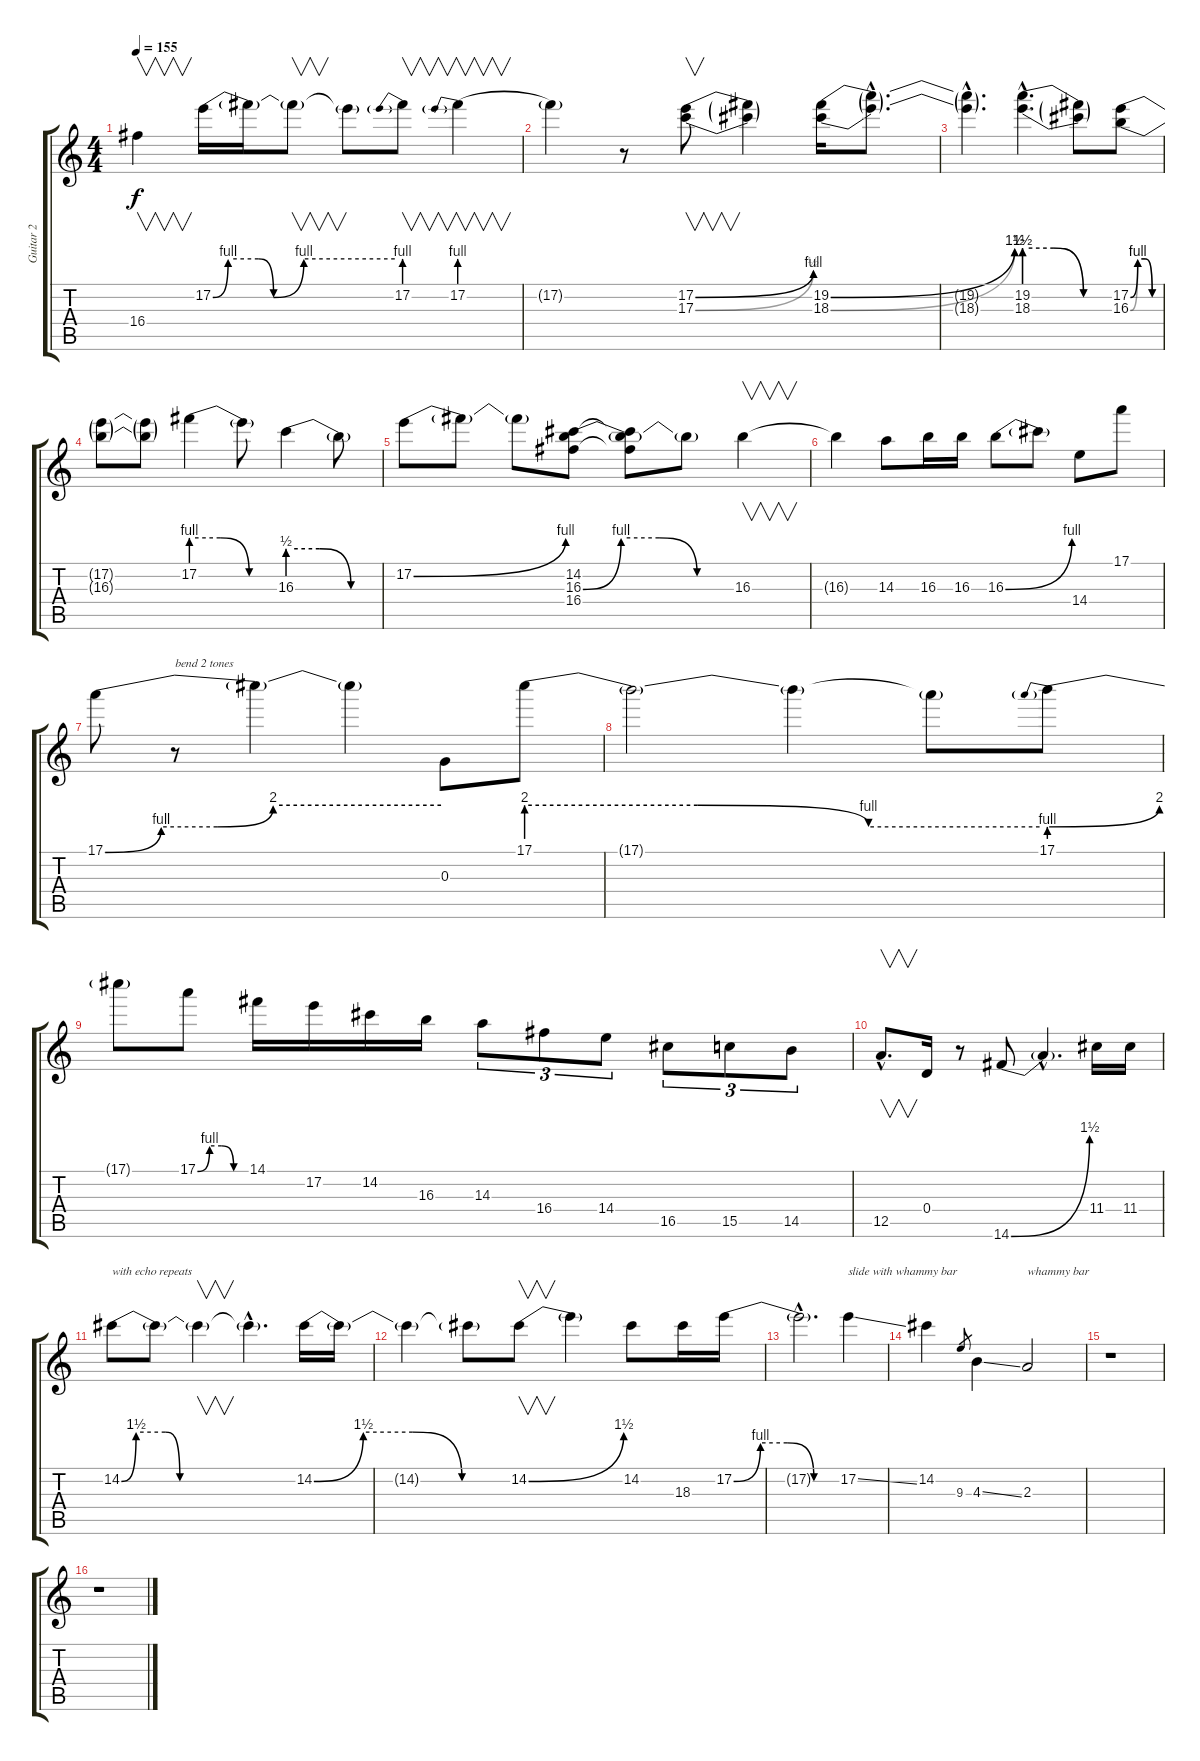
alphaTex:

\track ("Guitar 2" "Guitar 2") {instrument distortionguitar}
\staff {score tabs}
\tuning (E4 B3 G3 D3 A2 E2) {hide}
\ts (4 4)
\tempo 155
\clef g2
\ks c
16.4.4{v dy f} 17.2{be (custom 0 0 5 4 15 4 20 0 30 4 60 4)}.16 17.2{t}.16 17.2{t}.8{v} 17.2{t}.8 17.2{be (prebend 0 4 60 4)}.8{v} 17.2{be (prebend 0 4 60 4)}.4{v} |
17.2{t}.4 r.8 (17.2{be (bend 0 0 60 4)} 17.3{be (bend 0 0 60 2)}).8{v} (17.2{t} 17.3{t}).4 (19.2{be (bend 0 0 60 6)} 18.3{be (bend 0 0 60 6)}).16 (19.2{hac t} 18.3{hac t}).8{d} |
(19.2{hac t} 18.3{hac t}).4{d} (19.2{be (custom 0 6 20 6 40 0 60 0) hac} 18.3{be (custom 0 6 20 6 40 0 60 0) hac}).4{d} (19.2{t} 18.3{t}).8 (17.2{be (custom 0 0 15 4 30 4 45 0 60 0)} 16.3{be (custom 0 0 15 4 30 4 45 0 60 0)}).8 |
(17.2{t} 16.3{t}).8 (17.2{t} 16.3{t}).8 17.2{be (custom 0 4 20 4 40 0 60 0)}.4 17.2{t}.8 16.3{be (custom 0 2 20 2 40 0 60 0)}.4 16.3{t}.8 |
17.2{be (bend 0 0 60 4)}.8 17.2{t}.8 17.2{t}.8 (14.2 16.3{be (custom 0 0 15 4 30 4 45 0 60 0)} 16.4).8 (14.2{t} 16.3{t} 16.4{t}).8 16.3{t}.8 16.3.4{v} |
16.3{t}.4 14.3.8 16.3.16 16.3.16 16.3{be (bend 0 0 60 4)}.8 16.3{t}.8 14.4.8 17.1.8 |
17.1{be (custom 0 0 10 4 20 4 30 8 60 8)}.8 r.8{txt "bend 2 tones"} 17.1{t}.4 17.1{t}.4 0.3.8 17.1{be (custom 0 8 20 8 40 4 60 4)}.8 |
17.1{t}.2 17.1{t}.4 17.1{t}.8 17.1{be (prebendbend 0 4 60 8)}.8 |
17.1{t}.8 17.1{be (custom 0 0 15 4 30 4 45 0 60 0)}.8 14.1.16 17.2.16 14.2.16 16.3.16 14.3.8{tu (3 2)} 16.4.8{tu (3 2)} 14.4.8{tu (3 2)} 16.5.8{tu (3 2)} 15.5.8{tu (3 2)} 14.5.8{tu (3 2)} |
12.5{hac}.8{v d} 0.4.16 r.8 14.6{be (bend 0 0 60 6)}.8 14.6{hac t}.4{d} 11.4.16 11.4.16 |
14.2{be (custom 0 0 5 6 15 6 20 0 60 0)}.8{txt "with echo repeats"} 14.2{t}.8 14.2{t}.4{v} 14.2{hac t}.4{d} 14.2{be (custom 0 0 15 6 30 6 45 0 60 0)}.16 14.2{t}.16 |
14.2{t}.4 14.2{t}.8 14.2{be (bend 0 0 60 6)}.8{v} 14.2{t}.4 14.2.8 18.3.16 17.2{be (custom 0 0 15 4 30 4 45 0 60 0)}.16 |
17.2{hac t}.2{d} 17.2{ss}.4{txt "slide with whammy bar"} |
14.2.4 9.3.8{gr} 4.3{ss}.4 2.3.2{txt "whammy bar"} |
r.1 |
r.1
